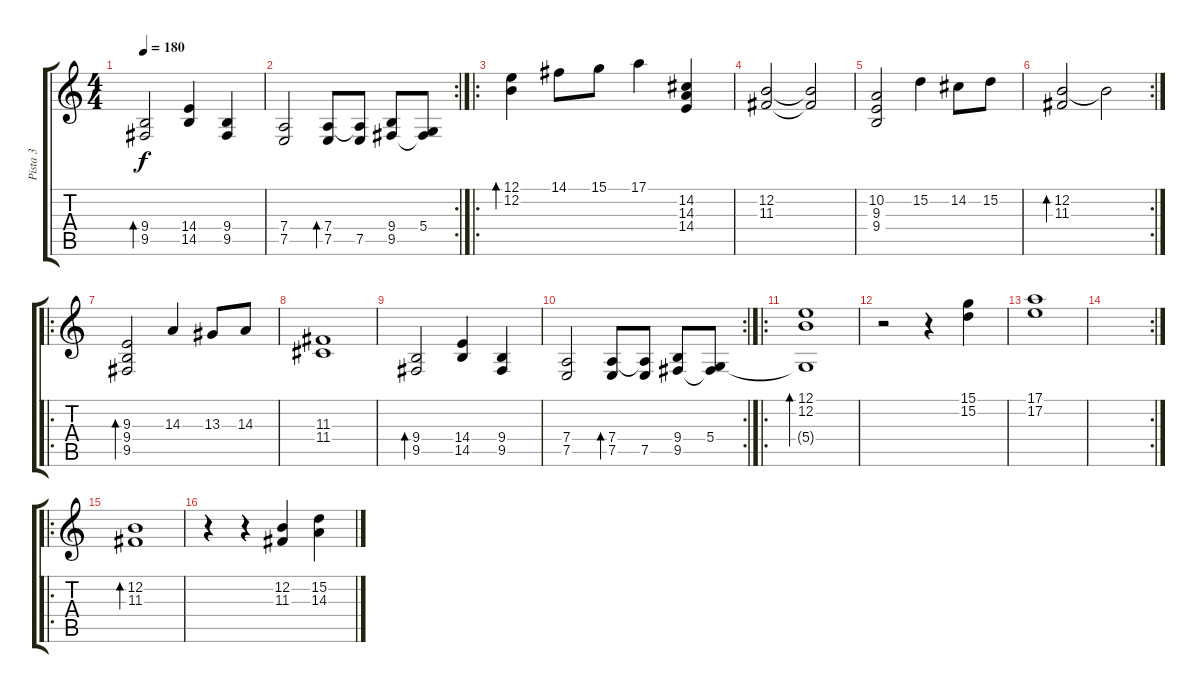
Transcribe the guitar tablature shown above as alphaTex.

\track ("Pista 3" "Pista 3") {instrument acousticgrandpiano}
\staff {score tabs}
\tuning (E4 B3 G3 D3 A2 E2) {hide}
\ts (4 4)
\tempo 180
\clef g2
\ks c
(9.4 9.5).2{bd 480 dy f} (14.4 14.5).4 (9.4 9.5).4 |
\rc 2
(7.4 7.5).2 (7.4 7.5).8{bd 480} (7.4{t} 7.5).8 (9.4 9.5).8 (5.4 9.5{t}).8 |
\ro
(12.1 12.2).4{bd 480} 14.1.8 15.1.8 17.1.4 (14.2 14.3 14.4).4 |
(12.2 11.3).2 (12.2{t} 11.3{t}).2 |
(10.2 9.3 9.4).2 15.2.4 14.2.8 15.2.8 |
\rc 2
(12.2 11.3).2{bd 480} 12.2{t}.2 |
\ro
(9.3 9.4 9.5).2{bd 240} 14.3.4 13.3.8 14.3.8 |
(11.3 11.4).1 |
(9.4 9.5).2{bd 480} (14.4 14.5).4 (9.4 9.5).4 |
\rc 2
(7.4 7.5).2 (7.4 7.5).8{bd 480} (7.4{t} 7.5).8 (9.4 9.5).8 (5.4 9.5{t}).8 |
\ro
(12.1 12.2 5.4{t}).1{bd 480} |
r.2 r.4 (15.1 15.2).4 |
(17.1 17.2).1 |
\rc 2
|
\ro
(12.2 11.3).1{bd 480} |
r.4 r.4 (12.2 11.3).4 (15.2 14.3).4
